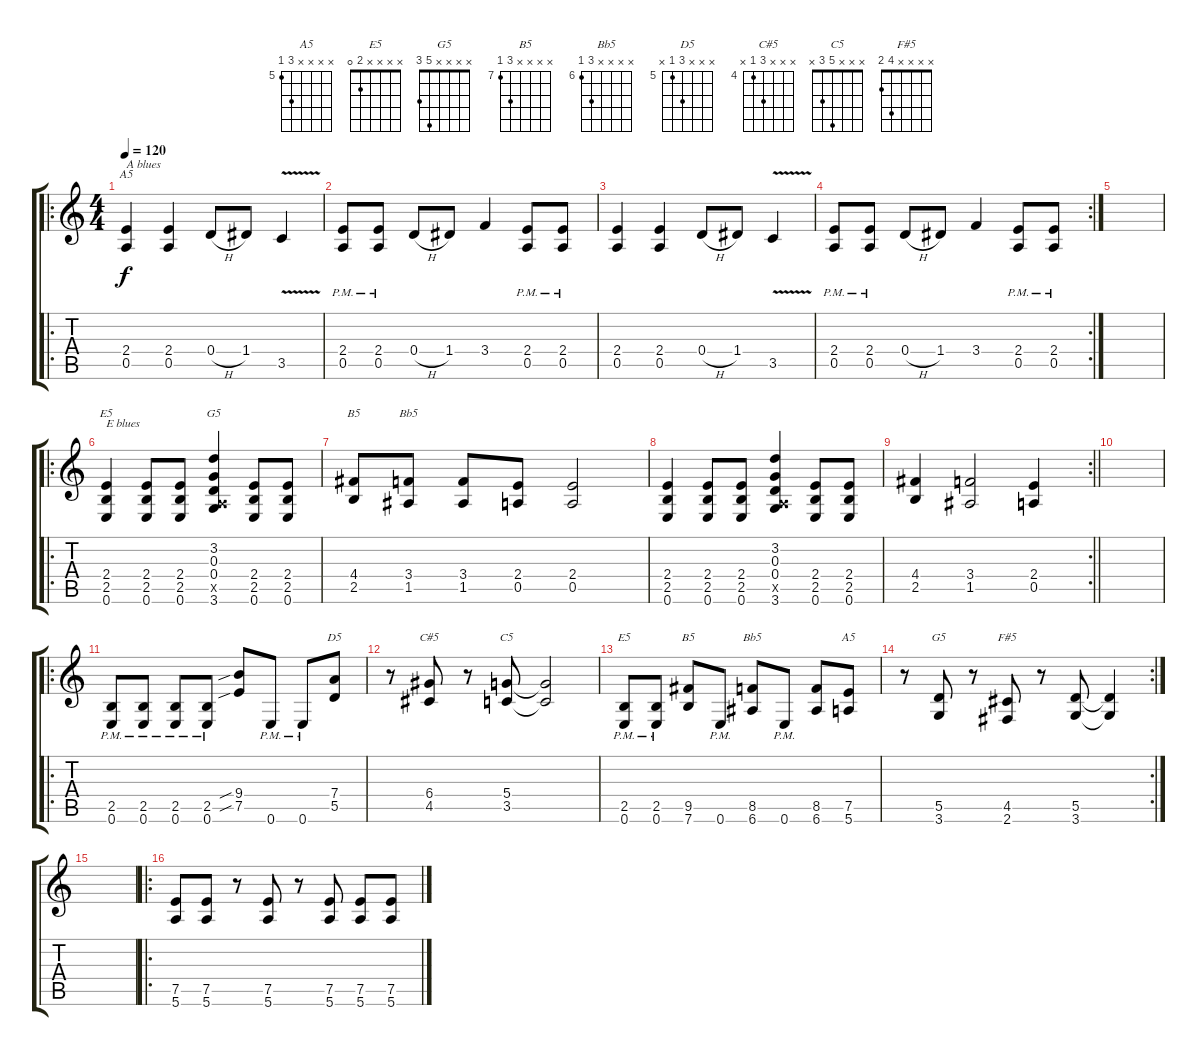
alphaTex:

\track "" {instrument overdrivenguitar}
\staff {score tabs}
\tuning (E4 B3 G3 D3 A2 E2) {hide}
\chord ("A5" x x x 2 0 x)
\chord ("E5" x x x 2 2 0) {barre 2}
\chord ("G5" x 3 0 0 x 3)
\chord ("B5" x x x 4 2 x)
\chord ("Bb5" x x x 3 1 x)
\chord ("D5" x x x 7 5 x) {firstfret 5}
\chord ("C#5" x x x 6 4 x) {firstfret 4}
\chord ("C5" x x x 5 3 x)
\chord ("E5" x x x x 2 0)
\chord ("B5" x x x x 9 7) {firstfret 7}
\chord ("Bb5" x x x x 8 6) {firstfret 6}
\chord ("A5" x x x x 7 5) {firstfret 5}
\chord ("G5" x x x x 5 3)
\chord ("F#5" x x x x 4 2)
\ro
\ts (4 4)
\tempo 120
\clef g2
\ks c
(2.4 0.5).4{ch "A5" txt "A blues" dy f} (2.4 0.5).4 0.4{h}.8 1.4.8 3.5{v}.4 |
(2.4{pm} 0.5{pm}).8 (2.4{pm} 0.5{pm}).8 0.4{h}.8 1.4.8 3.4.4 (2.4{pm} 0.5{pm}).8 (2.4{pm} 0.5{pm}).8 |
(2.4 0.5).4 (2.4 0.5).4 0.4{h}.8 1.4.8 3.5{v}.4 |
\rc 2
(2.4{pm} 0.5{pm}).8 (2.4{pm} 0.5{pm}).8 0.4{h}.8 1.4.8 3.4.4 (2.4{pm} 0.5{pm}).8 (2.4{pm} 0.5{pm}).8 |
|
\ro
(2.4 2.5 0.6).4{ch "E5" txt "E blues"} (2.4 2.5 0.6).8 (2.4 2.5 0.6).8 (3.2 0.3 0.4 0.5{x} 3.6).4{ch "G5"} (2.4 2.5 0.6).8 (2.4 2.5 0.6).8 |
(4.4 2.5).8{ch "B5"} (3.4 1.5).8{ch "Bb5"} (3.4 1.5).8 (2.4 0.5).8 (2.4 0.5).2 |
(2.4 2.5 0.6).4 (2.4 2.5 0.6).8 (2.4 2.5 0.6).8 (3.2 0.3 0.4 0.5{x} 3.6).4 (2.4 2.5 0.6).8 (2.4 2.5 0.6).8 |
\rc 2
\barLineRight lightlight
(4.4 2.5).4 (3.4 1.5).2 (2.4 0.5).4 |
\section ("" "")
|
\ro
(2.5{pm} 0.6{pm}).8 (2.5{pm} 0.6{pm}).8 (2.5{pm} 0.6{pm}).8 (2.5{pm} 0.6{pm}).8 (9.4{sib} 7.5{sib}).8 0.6{pm}.8 0.6{pm}.8 (7.4 5.5).8{ch "D5"} |
r.8 (6.4 4.5).8{ch "C#5"} r.8 (5.4 3.5).8{ch "C5"} (5.4{t} 3.5{t}).2 |
(2.5{pm} 0.6{pm}).8{ch "E5"} (2.5{pm} 0.6{pm}).8 (9.5 7.6).8{ch "B5"} 0.6{pm}.8 (8.5 6.6).8{ch "Bb5"} 0.6{pm}.8 (8.5 6.6).8 (7.5 5.6).8{ch "A5"} |
\rc 2
r.8 (5.5 3.6).8{ch "G5"} r.8 (4.5 2.6).8{ch "F#5"} r.8 (5.5 3.6).8 (5.5{t} 3.6{t}).4 |
|
\ro
(7.5 5.6).8 (7.5 5.6).8 r.8 (7.5 5.6).8 r.8 (7.5 5.6).8 (7.5 5.6).8 (7.5 5.6).8
